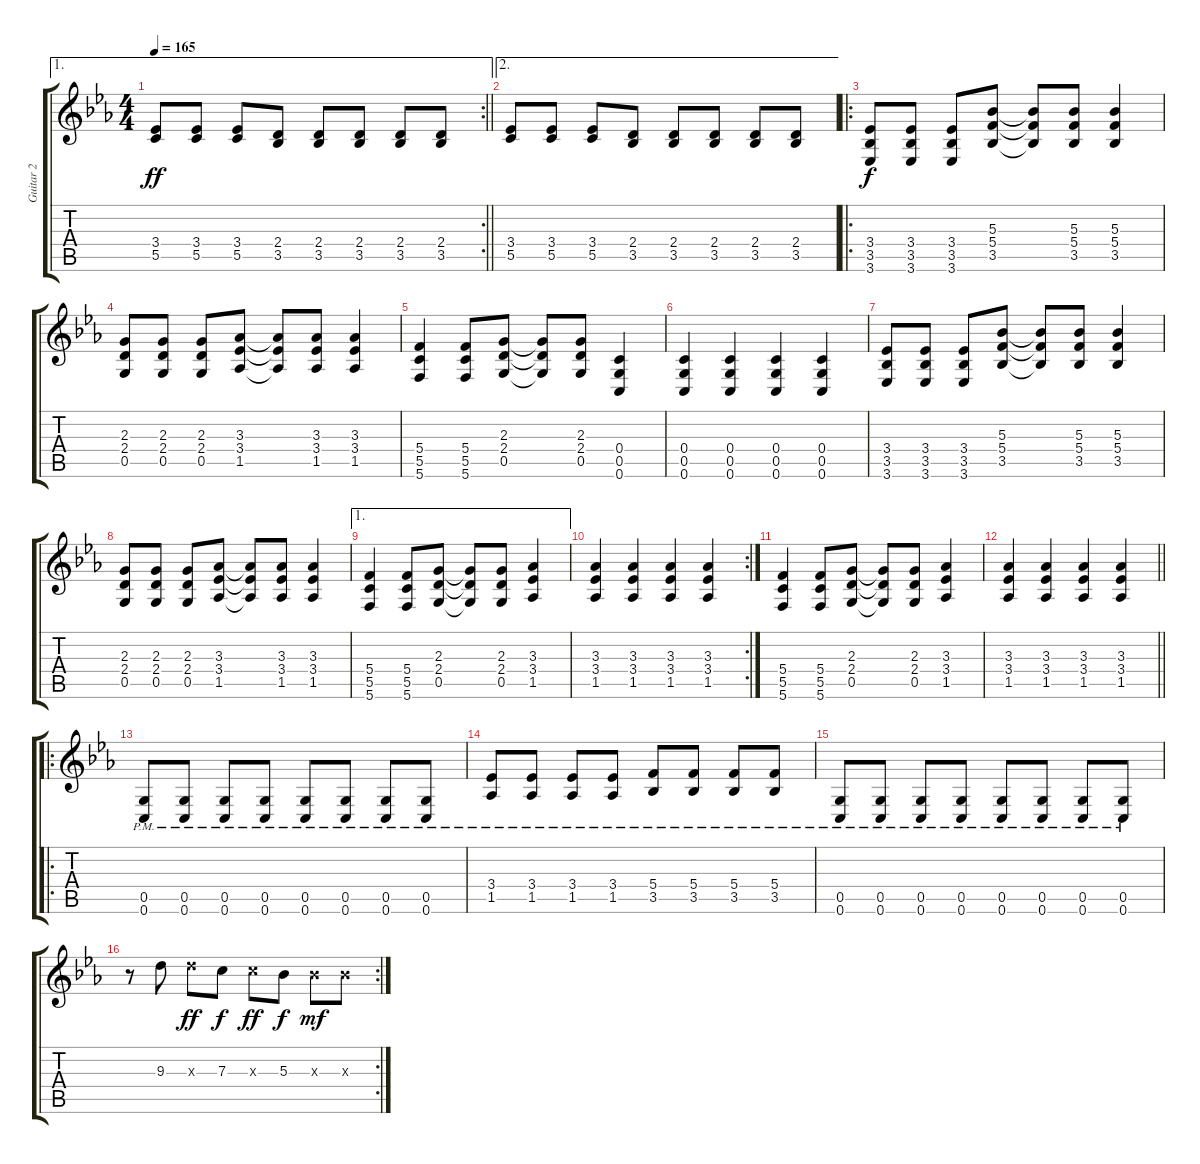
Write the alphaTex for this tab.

\track ("Guitar 2" "Guitar 2") {instrument distortionguitar}
\staff {score tabs}
\tuning (D4 A3 F3 C3 G2 C2) {hide}
\ae 1
\rc 2
\ts (4 4)
\tempo 165
\clef g2
\barLineRight lightlight
\ks cminor
(3.4 5.5).8{dy ff} (3.4 5.5).8 (3.4 5.5).8 (2.4 3.5).8 (2.4 3.5).8 (2.4 3.5).8 (2.4 3.5).8 (2.4 3.5).8 |
\ae 2
(3.4 5.5).8 (3.4 5.5).8 (3.4 5.5).8 (2.4 3.5).8 (2.4 3.5).8 (2.4 3.5).8 (2.4 3.5).8 (2.4 3.5).8 |
\ro
(3.4 3.5 3.6).8{dy f} (3.4 3.5 3.6).8 (3.4 3.5 3.6).8 (5.3 5.4 3.5).8 (5.3{t} 5.4{t} 3.5{t}).8 (5.3 5.4 3.5).8 (5.3 5.4 3.5).4 |
(2.3 2.4 0.5).8 (2.3 2.4 0.5).8 (2.3 2.4 0.5).8 (3.3 3.4 1.5).8 (3.3{t} 3.4{t} 1.5{t}).8 (3.3 3.4 1.5).8 (3.3 3.4 1.5).4 |
(5.4 5.5 5.6).4 (5.4 5.5 5.6).8 (2.3 2.4 0.5).8 (2.3{t} 2.4{t} 0.5{t}).8 (2.3 2.4 0.5).8 (0.4 0.5 0.6).4 |
(0.4 0.5 0.6).4 (0.4 0.5 0.6).4 (0.4 0.5 0.6).4 (0.4 0.5 0.6).4 |
(3.4 3.5 3.6).8 (3.4 3.5 3.6).8 (3.4 3.5 3.6).8 (5.3 5.4 3.5).8 (5.3{t} 5.4{t} 3.5{t}).8 (5.3 5.4 3.5).8 (5.3 5.4 3.5).4 |
(2.3 2.4 0.5).8 (2.3 2.4 0.5).8 (2.3 2.4 0.5).8 (3.3 3.4 1.5).8 (3.3{t} 3.4{t} 1.5{t}).8 (3.3 3.4 1.5).8 (3.3 3.4 1.5).4 |
\ae 1
(5.4 5.5 5.6).4 (5.4 5.5 5.6).8 (2.3 2.4 0.5).8 (2.3{t} 2.4{t} 0.5{t}).8 (2.3 2.4 0.5).8 (3.3 3.4 1.5).4 |
\rc 2
(3.3 3.4 1.5).4 (3.3 3.4 1.5).4 (3.3 3.4 1.5).4 (3.3 3.4 1.5).4 |
(5.4 5.5 5.6).4 (5.4 5.5 5.6).8 (2.3 2.4 0.5).8 (2.3{t} 2.4{t} 0.5{t}).8 (2.3 2.4 0.5).8 (3.3 3.4 1.5).4 |
\barLineRight lightlight
(3.3 3.4 1.5).4 (3.3 3.4 1.5).4 (3.3 3.4 1.5).4 (3.3 3.4 1.5).4 |
\ro
(0.5{pm} 0.6{pm}).8 (0.5{pm} 0.6{pm}).8 (0.5{pm} 0.6{pm}).8 (0.5{pm} 0.6{pm}).8 (0.5{pm} 0.6{pm}).8 (0.5{pm} 0.6{pm}).8 (0.5{pm} 0.6{pm}).8 (0.5{pm} 0.6{pm}).8 |
(3.4{pm} 1.5{pm}).8 (3.4{pm} 1.5{pm}).8 (3.4{pm} 1.5{pm}).8 (3.4{pm} 1.5{pm}).8 (5.4{pm} 3.5{pm}).8 (5.4{pm} 3.5{pm}).8 (5.4{pm} 3.5{pm}).8 (5.4{pm} 3.5{pm}).8 |
(0.5{pm} 0.6{pm}).8 (0.5{pm} 0.6{pm}).8 (0.5{pm} 0.6{pm}).8 (0.5{pm} 0.6{pm}).8 (0.5{pm} 0.6{pm}).8 (0.5{pm} 0.6{pm}).8 (0.5{pm} 0.6{pm}).8 (0.5{pm} 0.6{pm}).8 |
\rc 2
r.8 9.3.8 9.3{x}.8{dy ff} 7.3.8{dy f} 7.3{x}.8{dy ff} 5.3.8{dy f} 5.3{x}.8{dy mf} 5.3{x}.8
